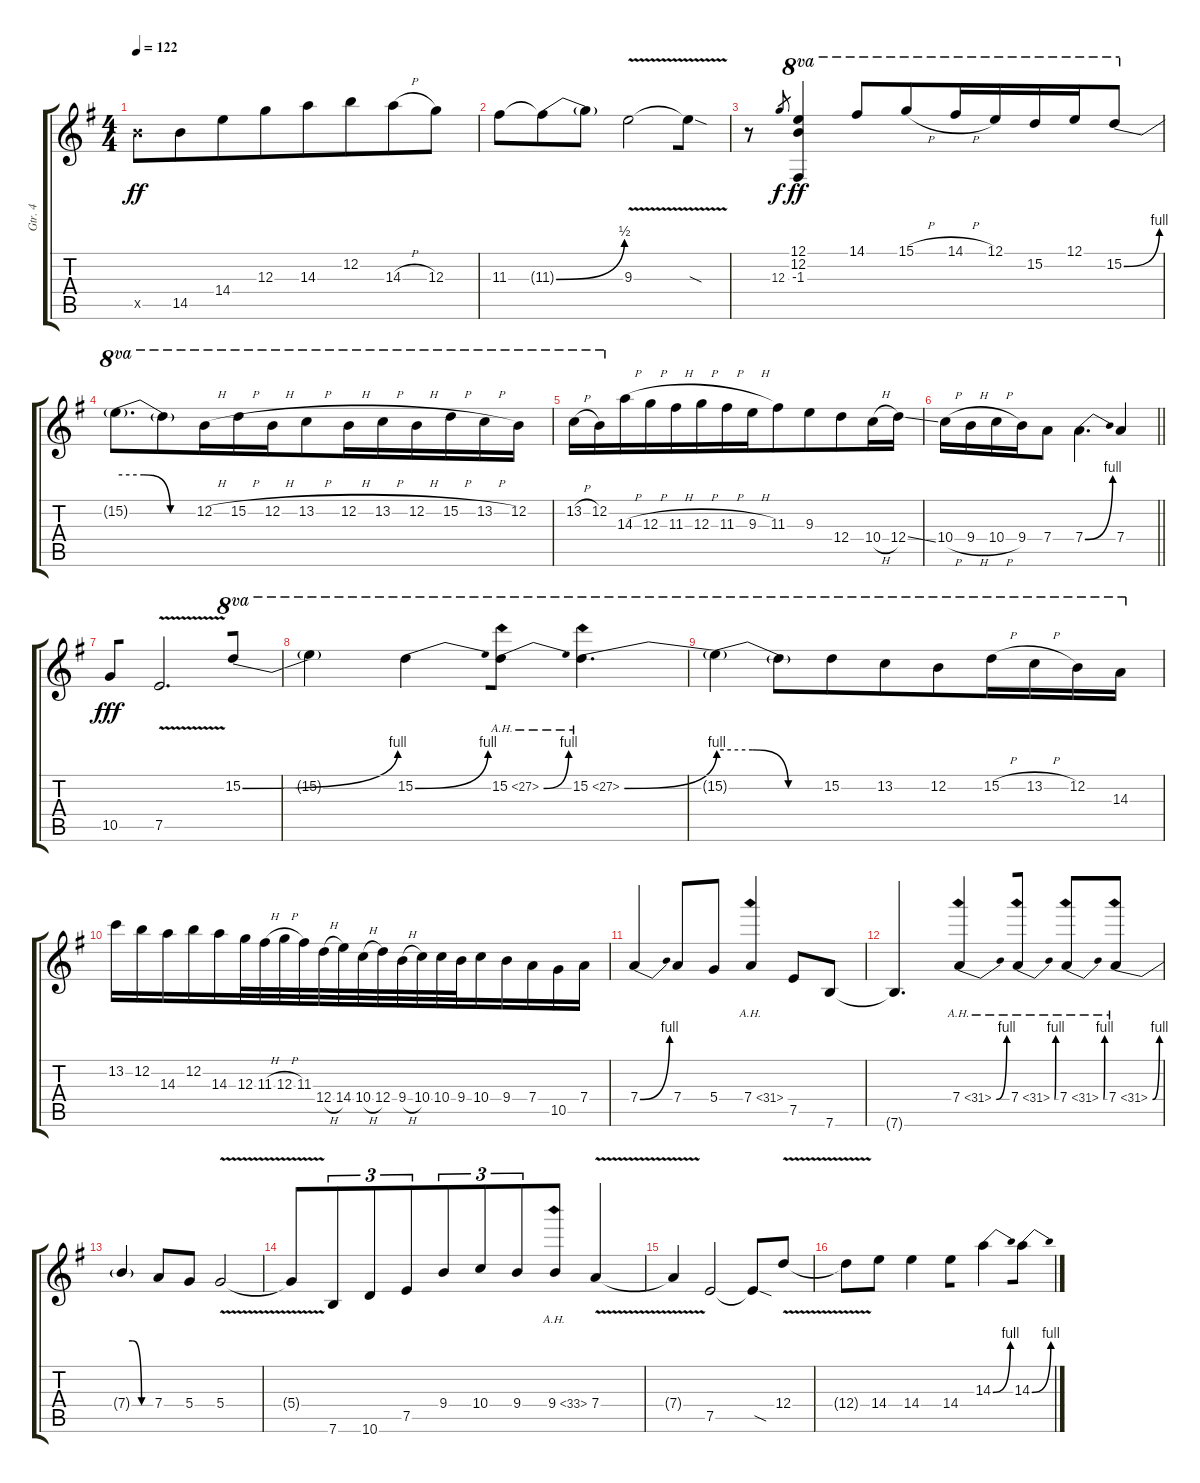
\track ("Gtr. 4" "Gtr. 4") {instrument distortionguitar}
\staff {score tabs}
\tuning (E4 B3 G3 D3 A2 E2) {hide}
\ts (4 4)
\tempo 122
\clef g2
\ks g
14.5{x}.8{dy ff} 14.5.8{beam merge} 14.4.8{beam merge} 12.3.8{beam merge} 14.3.8{beam merge} 12.2.8{beam merge} 14.3{h}.8{beam merge} 12.3.8 |
11.3.8{beam merge} 11.3{be (bend 0 0 60 2) t}.8{beam merge} 11.3{t}.8{beam merge} 9.3{v}.2{beam merge} 9.3{sod t}.8 |
r.8 12.3.8{gr dy f beam merge} (12.1 12.2 -1.3).4{ot 8va dy ff beam merge} 14.1.8{ot 8va beam merge} 15.1{h}.8{ot 8va beam merge} 14.1{h}.16{ot 8va beam merge} 12.1.16{ot 8va beam merge} 15.2.16{ot 8va beam merge} 12.1.16{ot 8va beam merge} 15.2{be (bend 0 0 60 4)}.8{ot 8va} |
15.2{be (custom 0 4 20 4 40 0 60 0) t}.8{d ot 8va beam merge} 15.2{t}.8{ot 8va beam merge} 12.2{h}.16{ot 8va beam merge} 15.2{h}.16{ot 8va beam merge} 12.2{h}.16{ot 8va beam merge} 13.2{h}.8{ot 8va beam merge} 12.2{h}.16{ot 8va beam merge} 13.2{h}.16{ot 8va beam merge} 12.2{h}.16{ot 8va beam merge} 15.2{h}.16{ot 8va beam merge} 13.2{h}.16{ot 8va} 12.2.16{ot 8va} |
13.2{h}.16{ot 8va beam merge} 12.2.16{ot 8va beam merge} 14.3{h}.16 12.3{h}.16{beam merge} 11.3{h}.16{beam merge} 12.3{h}.16 11.3{h}.16{beam merge} 9.3{h}.16{beam merge} 11.3.8{beam merge} 9.3.8{beam merge} 12.4.8{beam merge} 10.4{h}.16{beam merge} 12.4{ss}.16 |
\barLineRight lightlight
10.4{h}.16{beam merge} 9.4{h}.16 10.4{h}.16{beam merge} 9.4.16{beam merge} 7.4.8{beam merge} 7.4{be (bend 0 0 60 4)}.4{d} 7.4.4 |
10.5.8{dy fff beam merge} 7.5{v}.2{d beam merge} 15.2{be (bend 0 0 60 4)}.8{ot 8va} |
15.2{t}.4{ot 8va beam merge} 15.2{be (bend 0 0 60 4)}.4{ot 8va beam merge} 15.2{be (bend 0 0 60 4) ah 12}.8{ot 8va} 15.2{be (bend 0 0 60 4) ah 12}.4{d ot 8va} |
15.2{be (custom 0 4 20 4 40 0 60 0) t}.4{ot 8va beam merge} 15.2{t}.8{ot 8va beam merge} 15.2.8{ot 8va beam merge} 13.2.8{ot 8va beam merge} 12.2.8{ot 8va beam merge} 15.2{h}.16{ot 8va beam merge} 13.2{h}.16{ot 8va beam merge} 12.2.16{ot 8va beam merge} 14.3.16{ot 8va} |
13.2.16{beam merge} 12.2.16{beam merge} 14.3.16{beam merge} 12.2.16{beam merge} 14.3.16{beam merge} 12.3.32{beam merge} 11.3{h}.32 12.3{h}.32{beam merge} 11.3.32{beam merge} 12.4{h}.32 14.4.32{beam merge} 10.4{h}.32 12.4.32{beam merge} 9.4{h}.32{beam merge} 10.4.32{beam merge} 10.4.32{beam merge} 9.4.32{beam merge} 10.4.16{beam merge} 9.4.16{beam merge} 7.4.16{beam merge} 10.5.16{beam merge} 7.4.16 |
7.4{be (bend 0 0 60 4)}.4{beam merge} 7.4.8{beam merge} 5.4.8{beam merge} 7.4{ah 24}.4 7.5.8{beam merge} 7.6.8 |
7.6{t}.4{d beam merge} 7.4{be (bend 0 0 60 4) ah 24}.4{beam merge} 7.4{be (bend 0 0 60 4) ah 24}.8 7.4{be (bend 0 0 60 4) ah 24}.8 7.4{be (bend 0 0 60 4) ah 24}.8 |
7.4{be (custom 0 4 20 4 40 0 60 0) t}.4{beam merge} 7.4.8{beam merge} 5.4.8{beam merge} 5.4{v}.2 |
5.4{v t}.8{beam merge} 7.6.8{tu (3 2) beam merge} 10.6.8{tu (3 2) beam merge} 7.5.8{tu (3 2) beam merge} 9.4.8{tu (3 2) beam merge} 10.4.8{tu (3 2) beam merge} 9.4.8{tu (3 2) beam merge} 9.4{ah 24}.8{beam merge} 7.4{v}.4 |
7.4{v t}.4{beam merge} 7.5.2{beam merge} 7.5{sod t}.8{beam merge} 12.4{v}.8 |
12.4{v t}.8{beam merge} 14.4.8{beam merge} 14.4.4{beam merge} 14.4.8{beam merge} 14.3{be (bend 0 0 60 4)}.4{beam merge} 14.3{be (bend 0 0 60 4)}.8
